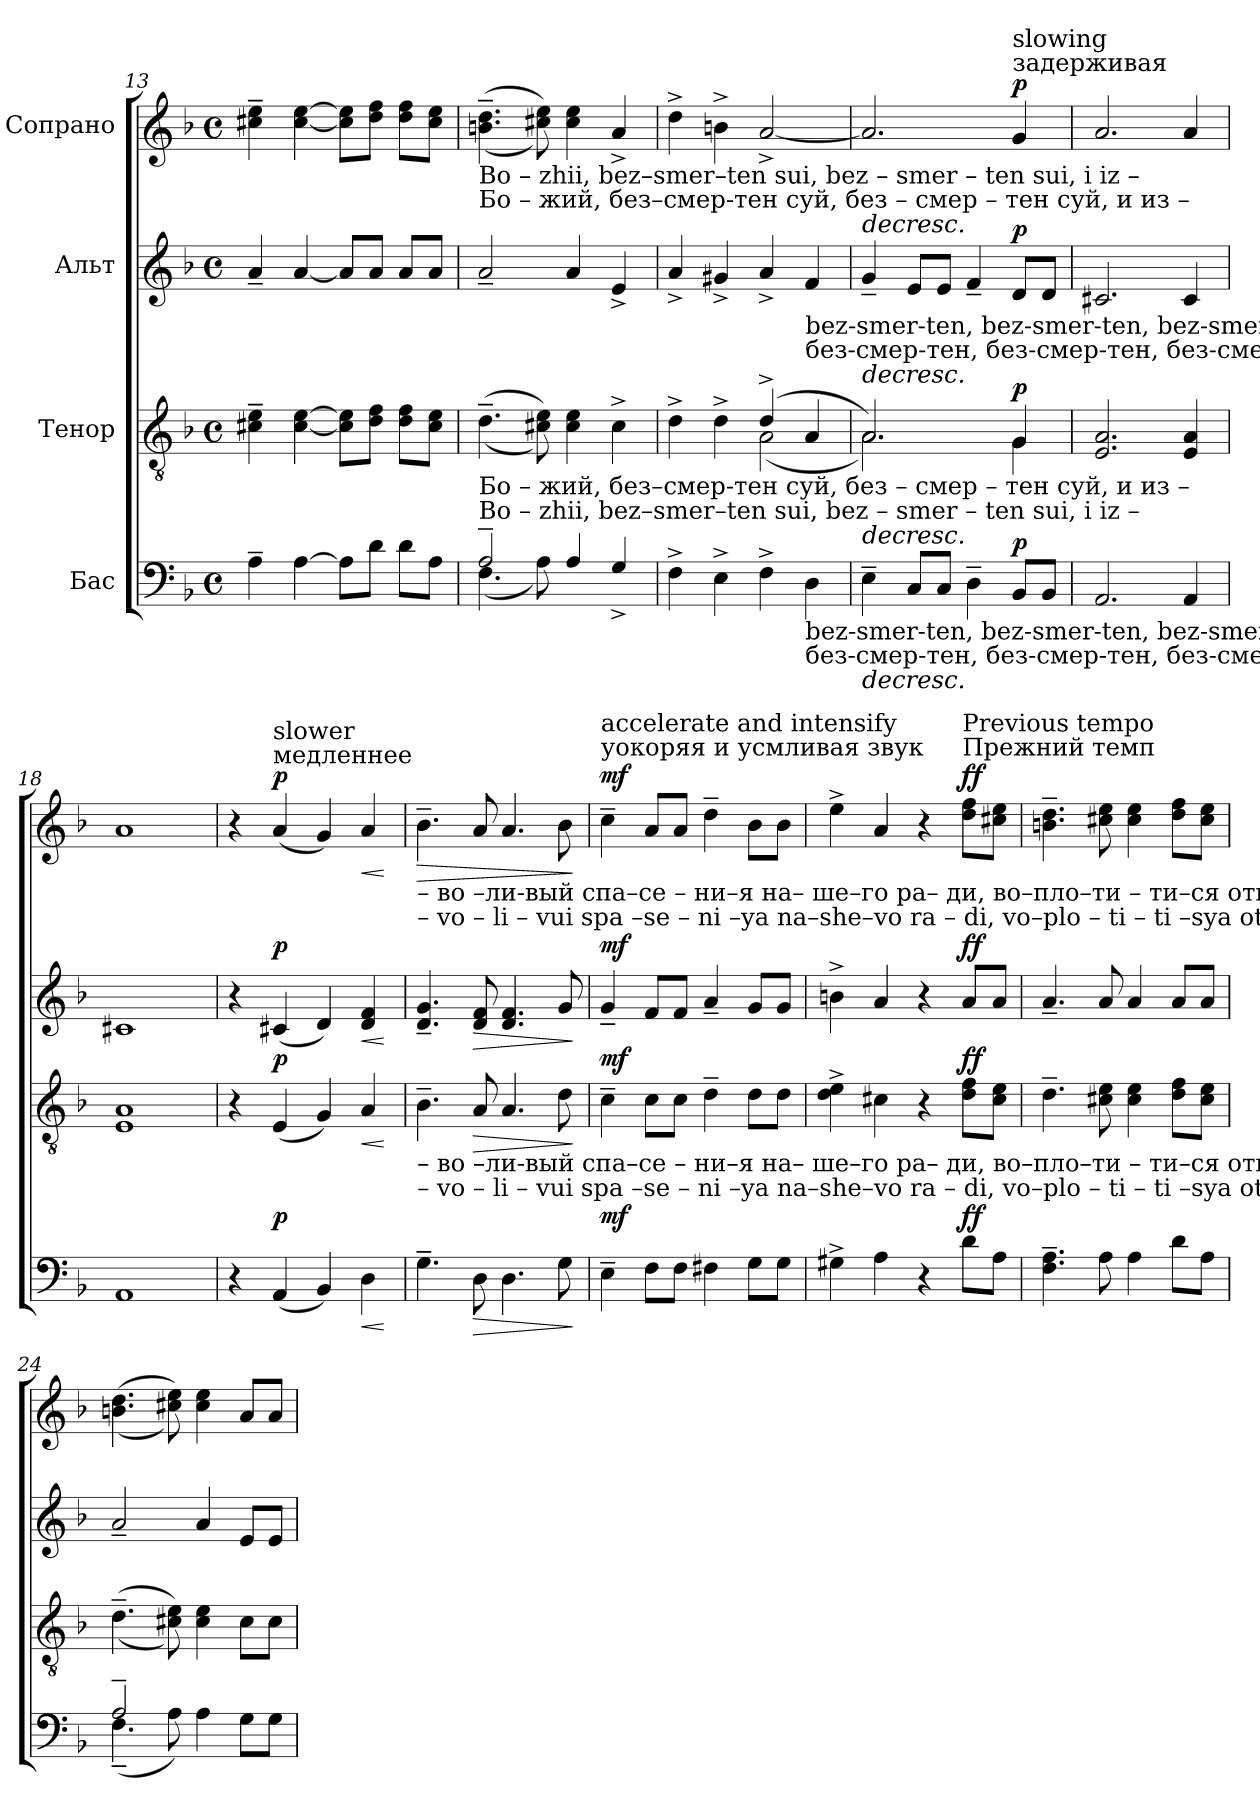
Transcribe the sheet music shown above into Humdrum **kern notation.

**kern	**dynam	**kern	**dynam	**kern	**dynam	**kern	**dynam
*part4	*part4	*part3	*part3	*part2	*part2	*part1	*part1
*staff4	*staff4	*staff3	*staff3	*staff2	*staff2	*staff1	*staff1
*I"Бас	*	*I"Тенор	*	*I"Альт	*	*I"Сопрано	*
*clefF4	*	*clefGv2	*	*clefG2	*	*clefG2	*
*k[b-]	*	*k[b-]	*	*k[b-]	*	*k[b-]	*
*M4/4	*	*M4/4	*	*M4/4	*	*M4/4	*
*met(c)	*	*met(c)	*	*met(c)	*	*met(c)	*
=13	=13	=13	=13	=13	=13	=13	=13
4A~\	.	4c#X\~ 4e\~	.	4a~/	.	4cc#X\~ 4ee\~	.
[4A\	.	[4c#\ [4e\	.	[4a/	.	[4cc#\ [4ee\	.
8A\L]	.	8c#]\ 8e]\L	.	8a/L]	.	8cc#]\ 8ee]\L	.
8d\J	.	8d\ 8f\J	.	8a/J	.	8dd\ 8ff\J	.
8d\L	.	8d\ 8f\L	.	8a/L	.	8dd\ 8ff\L	.
8A\J	.	8c#\ 8e\J	.	8a/J	.	8cc#\ 8ee\J	.
!!LO:PB:g=z
=14	=14	=14	=14	=14	=14	=14	=14
*^	*	*	*	*	*	*	*
!	!	!	!	!	!	!	!LO:TX:b:t=Bo    –   zhii,   bez–smer–ten  sui,                                                     bez    –     smer  –   ten       sui,                       i               iz  –	!
!	!	!	!	!	!	!	!LO:TX:b:t=Бо    –   жий, без–смер-тен суй,                                                   без    –     смер  –  тен     суй,                      и             из –	!
!	!	!	!LO:TX:b:t=Бо    –   жий, без–смер-тен суй,                                                   без    –     смер  –  тен     суй,                      и             из –	!	!	!	!	!
!	!	!	!LO:TX:b:t=Bo    –   zhii,   bez–smer–ten  sui,                                                     bez    –     smer  –   ten       sui,                       i               iz  –	!	!	!	!	!
2A~/	(4.F\	.	((4.d~\	.	2a~/	.	((4.bn\~ 4.dd\~	.
.	8A\)	.	8c#X\ 8e\))	.	.	.	8cc#X\ 8ee\))	.
4A/	2ryy	.	4c#\ 4e\	.	4a/	.	4cc#\ 4ee\	.
4G^/	.	.	4c#^\	.	4e^/	.	4a^/	.
*v	*v	*	*	*	*	*	*	*
=15	=15	=15	=15	=15	=15	=15	=15
*	*	*^	*	*	*	*	*
4F^\	.	4d^\	2ryy	.	4a^/	.	4dd^\	.
4E^\	.	4d^\	.	.	4g#X^/	.	4bn^\	.
4F^\	.	(4d^/	(2A\	.	4a^/	.	[2a^/	.
!	!	!	!	!	!LO:TX:b:t=bez-smer-ten,   bez-smer-ten,  bez-smer –  ten        sui,	!	!	!
!	!	!	!	!	!LO:TX:b:t=без-смер-тен, без-смер-тен, без-смер– тен      суй,	!	!	!
!LO:TX:b:t=bez-smer-ten,   bez-smer-ten,  bez-smer –  ten        sui,	!	!	!	!	!	!	!	!
!LO:TX:b:t=без-смер-тен, без-смер-тен, без-смер– тен      суй,	!	!	!	!	!	!	!	!
4D\	.	4A/	.	.	4f/	.	.	.
=16	=16	=16	=16	=16	=16	=16	=16	=16
!	!LO:HP:b	!	!	!LO:HP:b	!	!LO:HP:b	!	!LO:HP:b
4E~\	>	2.A/)	2.A\)	>	4g~/	>	2.a/]	>
8C/L	.	.	.	.	8e/L	.	.	.
8C/J	.	.	.	.	8e/J	.	.	.
4D~\	.	.	.	.	4f~/	.	.	.
*	*	*	*	*	*	*	*MM120	*
!	!	!	!	!	!	!	!LO:TX:a:t=задерживая	!
!	!	!	!	!	!	!	!LO:TX:a:t=slowing	!
!	!LO:DY:a	!	!	!LO:DY:a	!	!LO:DY:a	!	!LO:DY:a
8BB-/L	p	4G/	4G\	p	8d/L	p	4g/	p
8BB-/J	.	.	.	.	8d/J	.	.	.
*	*	*v	*v	*	*	*	*	*
.	]	.	]	.	]	.	]
=17	=17	=17	=17	=17	=17	=17	=17
*	*	*	*	*	*	*MM100	*
2.AA/	.	2.E/ 2.A/	.	2.c#X/	.	2.a/	.
4AA/	.	4E/ 4A/	.	4c#/	.	4a/	.
=18	=18	=18	=18	=18	=18	=18	=18
*	*	*	*	*	*	*MM90	*
1AA	.	1E 1A	.	1c#X	.	1a	.
=19	=19	=19	=19	=19	=19	=19	=19
4r	.	4r	.	4r	.	4r	.
*	*	*	*	*	*	*MM80	*
!	!	!	!	!	!	!LO:TX:a:t=медленнее	!
!	!	!	!	!	!	!LO:TX:a:t=slower	!
!	!LO:DY:a	!	!LO:DY:a	!	!LO:DY:a	!	!LO:DY:a
(4AA/	p	(4E/	p	(4c#X/	p	(4a/	p
4BB-/)	.	4G/)	.	4d/)	.	4g/)	.
!	!LO:HP:b	!	!LO:HP:b	!	!LO:HP:b	!	!LO:HP:b
4D\	<	4A/	<	4d/ 4f/	<	4a/	<
.	[	.	[	.	[	.	[
!!LO:LB:g=z
=20	=20	=20	=20	=20	=20	=20	=20
!	!	!	!	!	!	!LO:TX:b:t=– во –ли-вый спа–се – ни–я   на– ше–го       ра– ди,         во–пло–ти  –  ти–ся   оть Свя –ты     –     я      Бо–го –	!
!	!	!	!	!	!	!LO:TX:b:t=– vo – li – vui   spa –se – ni –ya  na–she–vo       ra –  di,          vo–plo – ti    –   ti –sya  ot'  Svya –tui     –    ya     Bo–go–	!
!	!	!LO:TX:b:t=– во –ли-вый спа–се – ни–я   на– ше–го       ра– ди,         во–пло–ти  –  ти–ся   оть Свя –ты     –     я      Бо–го –	!	!	!	!	!
!	!	!LO:TX:b:t=– vo – li – vui   spa –se – ni –ya  na–she–vo       ra –  di,          vo–plo – ti    –   ti –sya  ot'  Svya –tui     –    ya     Bo–go–	!	!	!	!	!
!	!	!	!	!	!	!	!LO:HP:b
4.G~\	.	4.B-~\	.	4.d/~ 4.g/~	.	4.b-~\	>
!	!LO:HP:b	!	!LO:HP:b	!	!LO:HP:b	!	!
8D\	>	8A/	>	8d/ 8f/	>	8a/	.
4.D\	.	4.A/	.	4.d/ 4.f/	.	4.a/	.
8G\	.	8d\	.	8g/	.	8b-\	.
.	]	.	]	.	]	.	]
=21	=21	=21	=21	=21	=21	=21	=21
*	*	*	*	*	*	*MM100	*
!	!	!	!	!	!	!LO:TX:a:t=уокоряя и усмливая звук	!
!	!	!	!	!	!	!LO:TX:a:t=accelerate and intensify	!
!	!LO:DY:a	!	!LO:DY:a	!	!LO:DY:a	!	!LO:DY:a
4E~\	mf	4c~\	mf	4g~/	mf	4cc~\	mf
8F\L	.	8c\L	.	8f/L	.	8a/L	.
8F\J	.	8c\J	.	8f/J	.	8a/J	.
4F#X\	.	4d~\	.	4a~/	.	4dd~\	.
8G\L	.	8d\L	.	8g/L	.	8b-\L	.
8G\J	.	8d\J	.	8g/J	.	8b-\J	.
=22	=22	=22	=22	=22	=22	=22	=22
*	*	*	*	*	*	*MM110	*
4G#X^\	.	4d\^ 4e\^	.	4bn^\	.	4ee^\	.
4A\	.	4c#X\	.	4a/	.	4a/	.
4r	.	4r	.	4r	.	4r	.
*	*	*	*	*	*	*MM120	*
!	!	!	!	!	!	!LO:TX:a:t=Прежний темп	!
!	!	!	!	!	!	!LO:TX:a:t=Previous tempo	!
!	!LO:DY:a	!	!LO:DY:a	!	!LO:DY:a	!	!LO:DY:a
8d\L	ff	8d\ 8f\L	ff	8a/L	ff	8dd\ 8ff\L	ff
8A\J	.	8c#\ 8e\J	.	8a/J	.	8cc#X\ 8ee\J	.
=23	=23	=23	=23	=23	=23	=23	=23
4.F\~ 4.A\~	.	4.d~\	.	4.a~/	.	4.bn\~ 4.dd\~	.
8A\	.	8c#X\ 8e\	.	8a/	.	8cc#X\ 8ee\	.
4A\	.	4c#\ 4e\	.	4a/	.	4cc#\ 4ee\	.
8d\L	.	8d\ 8f\L	.	8a/L	.	8dd\ 8ff\L	.
8A\J	.	8c#\ 8e\J	.	8a/J	.	8cc#\ 8ee\J	.
=24	=24	=24	=24	=24	=24	=24	=24
*^	*	*	*	*	*	*	*
2A~/	(4.F~\	.	((4.d~\	.	2a~/	.	((4.bn\ 4.dd\	.
.	8A\)	.	8c#X\ 8e\))	.	.	.	8cc#X\ 8ee\))	.
4A\	2ryy	.	4c#\ 4e\	.	4a/	.	4cc#\ 4ee\	.
8G\L	.	.	8c#\L	.	8e/L	.	8a/L	.
8G\J	.	.	8c#\J	.	8e/J	.	8a/J	.
*v	*v	*	*	*	*	*	*	*
=	=	=	=	=	=	=	=
*-	*-	*-	*-	*-	*-	*-	*-
